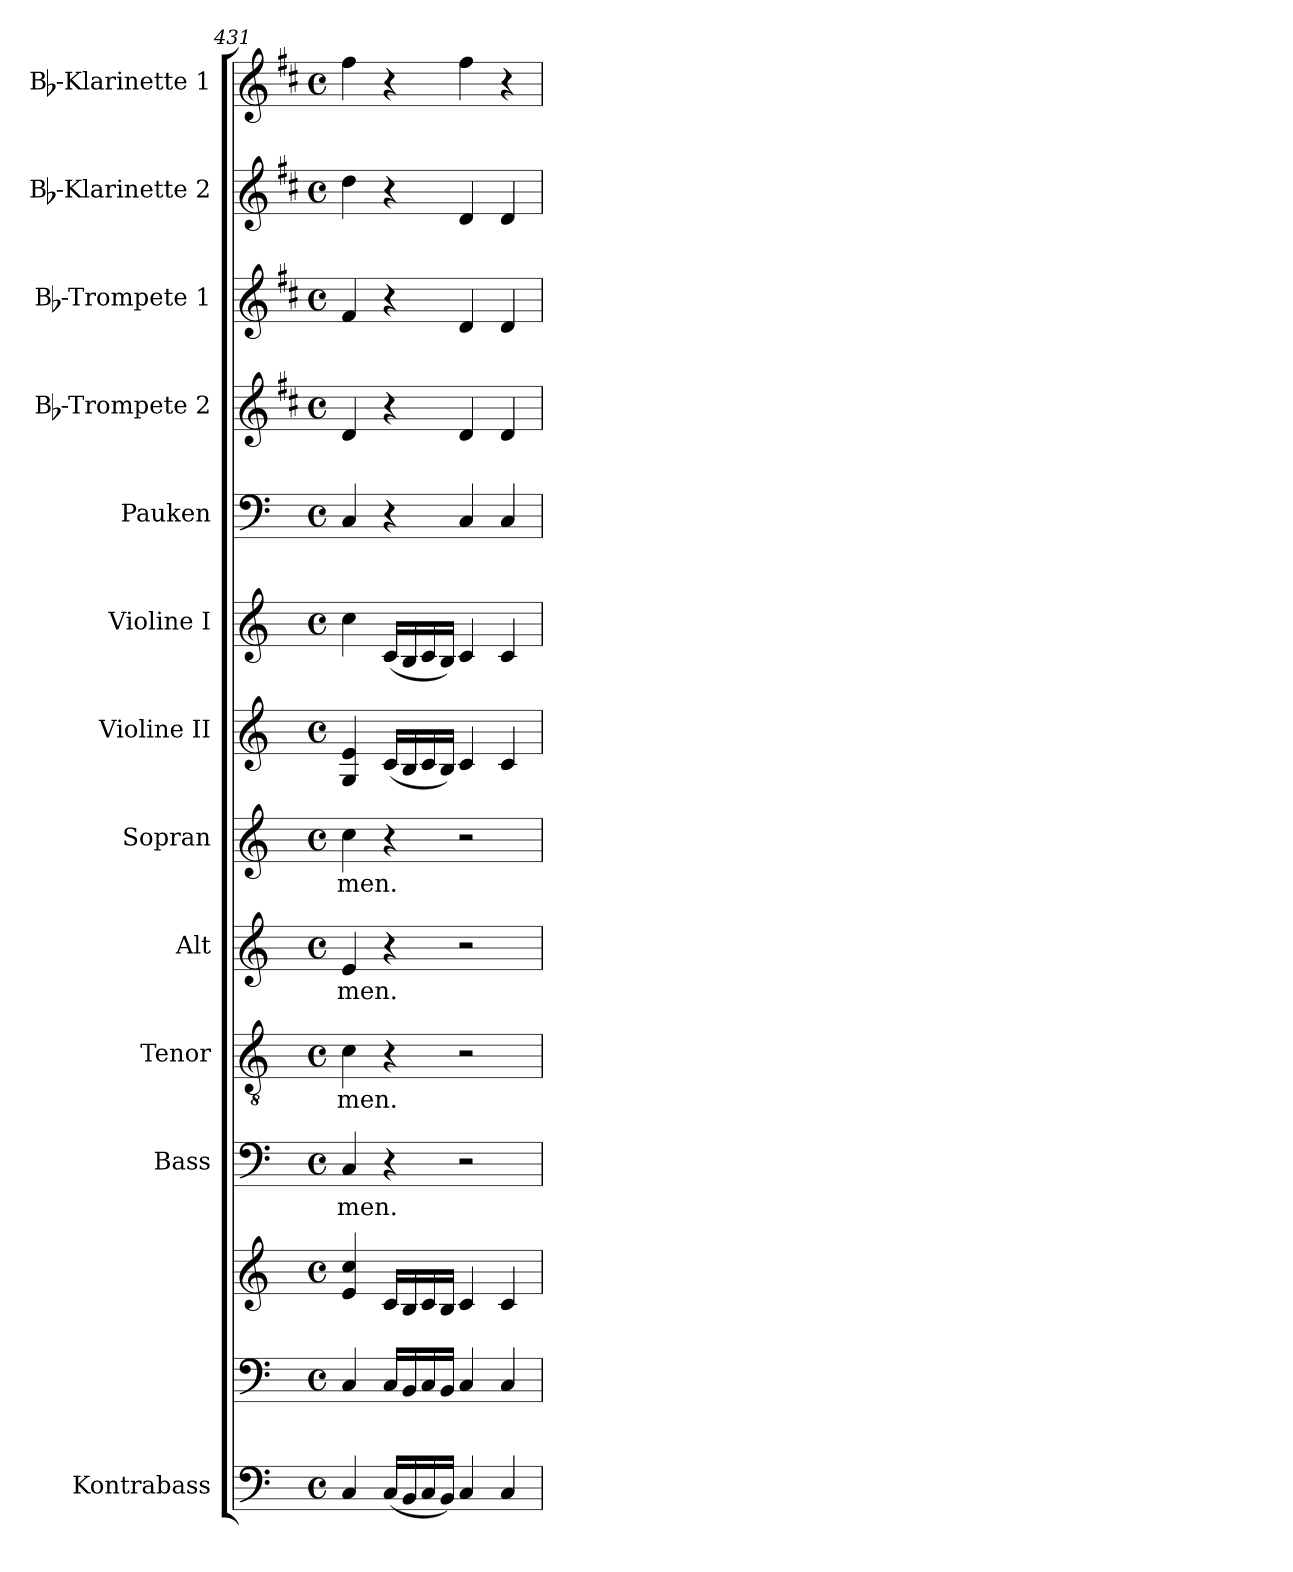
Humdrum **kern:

**kern	**kern	**kern	**kern	**text	**kern	**text	**kern	**text	**kern	**text	**kern	**kern	**kern	**kern	**kern	**kern	**kern
*part13	*part12	*part12	*part11	*part11	*part10	*part10	*part9	*part9	*part8	*part8	*part7	*part6	*part5	*part4	*part3	*part2	*part1
*staff14	*staff13	*staff12	*staff11	*staff11	*staff10	*staff10	*staff9	*staff9	*staff8	*staff8	*staff7	*staff6	*staff5	*staff4	*staff3	*staff2	*staff1
*I"Kontrabass	*	*	*I"Bass	*	*I"Tenor	*	*I"Alt	*	*I"Sopran	*	*I"Violine II	*I"Violine I	*I"Pauken	*I"Bb-Trompete 2	*I"Bb-Trompete 1	*I"Bb-Klarinette 2	*I"Bb-Klarinette 1
*I'Kb.	*	*	*I'B.	*	*I'T.	*	*I'A.	*	*I'S.	*	*I'Vl. II	*I'Vl. I	*I'Pk.	*I'Bb Trp. 2	*I'Bb Trp. 1	*I'Bb Kl. 2	*I'Bb Kl. 1
*clefF4	*clefF4	*clefG2	*clefF4	*	*clefGv2	*	*clefG2	*	*clefG2	*	*clefG2	*clefG2	*clefF4	*clefG2	*clefG2	*clefG2	*clefG2
*ITrd7c12	*	*	*	*	*	*	*	*	*	*	*	*	*	*ITrd1c2	*ITrd1c2	*ITrd1c2	*ITrd1c2
*k[]	*k[]	*k[]	*k[]	*	*k[]	*	*k[]	*	*k[]	*	*k[]	*k[]	*k[]	*k[]	*k[]	*k[]	*k[]
*C:	*C:	*C:	*C:	*	*C:	*	*C:	*	*C:	*	*C:	*C:	*C:	*C:	*C:	*C:	*C:
*M4/4	*M4/4	*M4/4	*M4/4	*	*M4/4	*	*M4/4	*	*M4/4	*	*M4/4	*M4/4	*M4/4	*M4/4	*M4/4	*M4/4	*M4/4
*met(c)	*met(c)	*met(c)	*met(c)	*	*met(c)	*	*met(c)	*	*met(c)	*	*met(c)	*met(c)	*met(c)	*met(c)	*met(c)	*met(c)	*met(c)
=431	=431	=431	=431	=431	=431	=431	=431	=431	=431	=431	=431	=431	=431	=431	=431	=431	=431
!	!	!	!	!LO:LY:b	!	!LO:LY:b	!	!LO:LY:b	!	!LO:LY:b	!	!	!	!	!	!	!
4CC/	4C/	4e/ 4cc/	4C/	-men.	4c\	-men.	4e/	-men.	4cc\	-men.	4G/ 4e/	4cc\	4C/	4c/	4e/	4cc\	4ee\
(<16CC/LL	16C/LL	16c/LL	4r	.	4r	.	4r	.	4r	.	(<16c/LL	(<16c/LL	4r	4r	4r	4r	4r
16BBB/	16BB/	16B/	.	.	.	.	.	.	.	.	16B/	16B/	.	.	.	.	.
16CC/	16C/	16c/	.	.	.	.	.	.	.	.	16c/	16c/	.	.	.	.	.
16BBB/JJ)	16BB/JJ	16B/JJ	.	.	.	.	.	.	.	.	16B/JJ)	16B/JJ)	.	.	.	.	.
4CC/	4C/	4c/	2r	.	2r	.	2r	.	2r	.	4c/	4c/	4C/	4c/	4c/	4c/	4ee\
4CC/	4C/	4c/	.	.	.	.	.	.	.	.	4c/	4c/	4C/	4c/	4c/	4c/	4r
=	=	=	=	=	=	=	=	=	=	=	=	=	=	=	=	=	=
*-	*-	*-	*-	*-	*-	*-	*-	*-	*-	*-	*-	*-	*-	*-	*-	*-	*-
